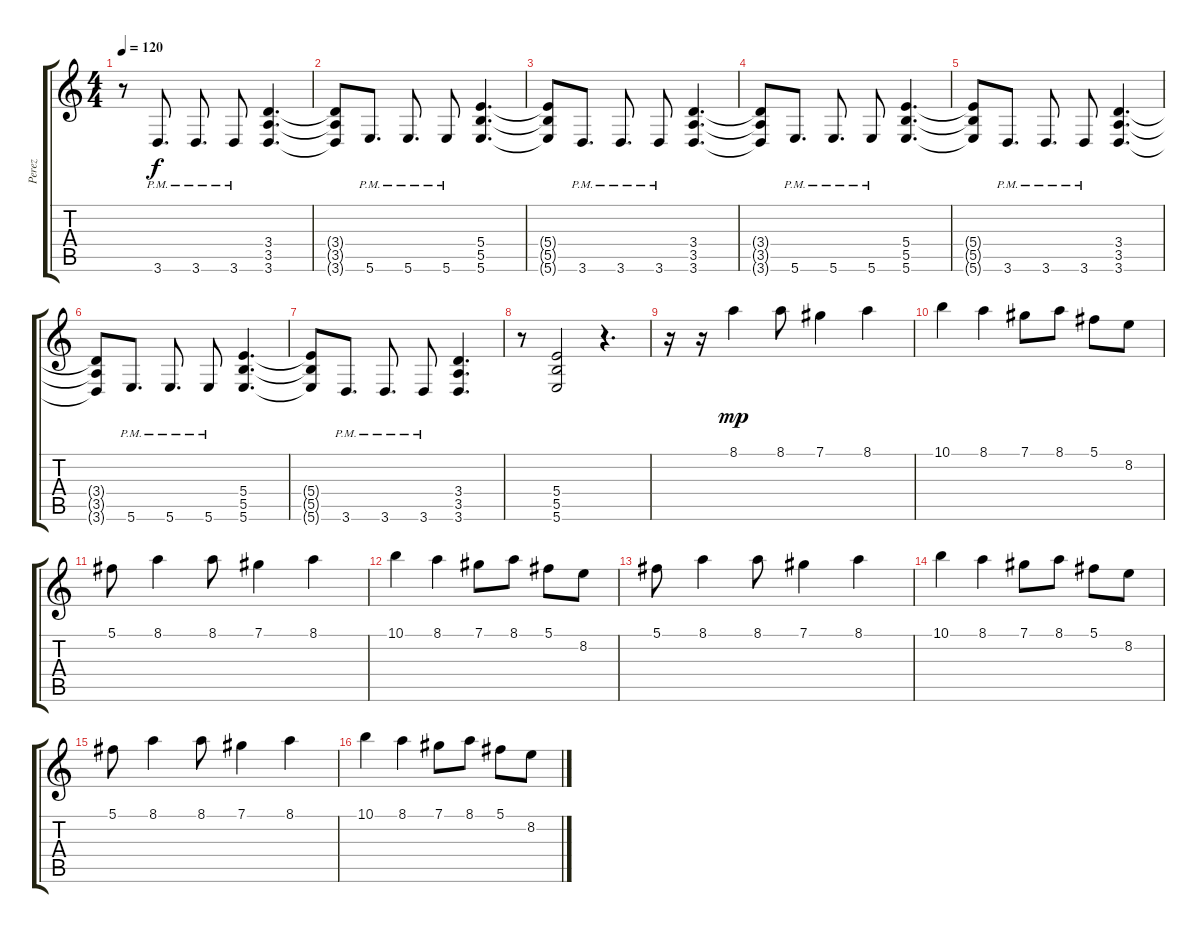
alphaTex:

\track ("Perez" "Perez") {instrument distortionguitar}
\staff {score tabs}
\tuning (Db4 Ab3 E3 B2 Gb2 B1) {hide}
\ts (4 4)
\tempo 120
\clef g2
\ks c
r.8{dy f} 3.6{pm}.8{d} 3.6{pm}.8{d} 3.6{pm}.8 (3.4 3.5 3.6).4{d} |
(3.4{t} 3.5{t} 3.6{t}).8 5.6{pm}.8{d} 5.6{pm}.8{d} 5.6{pm}.8 (5.4 5.5 5.6).4{d} |
(5.4{t} 5.5{t} 5.6{t}).8 3.6{pm}.8{d} 3.6{pm}.8{d} 3.6{pm}.8 (3.4 3.5 3.6).4{d} |
(3.4{t} 3.5{t} 3.6{t}).8 5.6{pm}.8{d} 5.6{pm}.8{d} 5.6{pm}.8 (5.4 5.5 5.6).4{d} |
(5.4{t} 5.5{t} 5.6{t}).8 3.6{pm}.8{d} 3.6{pm}.8{d} 3.6{pm}.8 (3.4 3.5 3.6).4{d} |
(3.4{t} 3.5{t} 3.6{t}).8 5.6{pm}.8{d} 5.6{pm}.8{d} 5.6{pm}.8 (5.4 5.5 5.6).4{d} |
(5.4{t} 5.5{t} 5.6{t}).8 3.6{pm}.8{d} 3.6{pm}.8{d} 3.6{pm}.8 (3.4 3.5 3.6).4{d} |
r.8 (5.4 5.5 5.6).2 r.4{d} |
r.16 r.16 8.1.4{dy mp} 8.1.8 7.1.4 8.1.4 |
10.1.4 8.1.4 7.1.8 8.1.8 5.1.8 8.2.8 |
5.1.8 8.1.4 8.1.8 7.1.4 8.1.4 |
10.1.4 8.1.4 7.1.8 8.1.8 5.1.8 8.2.8 |
5.1.8 8.1.4 8.1.8 7.1.4 8.1.4 |
10.1.4 8.1.4 7.1.8 8.1.8 5.1.8 8.2.8 |
5.1.8 8.1.4 8.1.8 7.1.4 8.1.4 |
10.1.4 8.1.4 7.1.8 8.1.8 5.1.8 8.2.8
